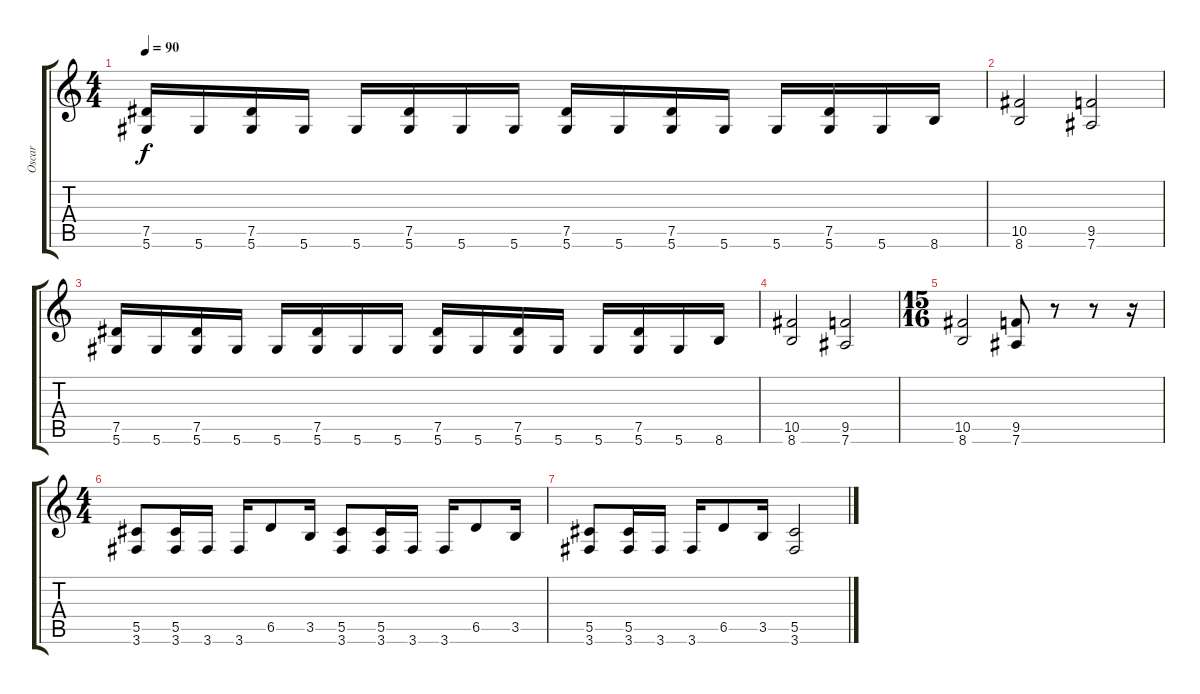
\track ("Oscar" "Oscar") {instrument distortionguitar}
\staff {score tabs}
\tuning (Eb4 Bb3 Gb3 Db3 Ab2 Eb2) {hide}
\ts (4 4)
\tempo 90
\clef g2
\ks c
(7.5 5.6).16{dy f} 5.6.16 (7.5 5.6).16 5.6.16 5.6.16 (7.5 5.6).16 5.6.16 5.6.16 (7.5 5.6).16 5.6.16 (7.5 5.6).16 5.6.16 5.6.16 (7.5 5.6).16 5.6.16 8.6.16 |
(10.5 8.6).2 (9.5 7.6).2 |
(7.5 5.6).16 5.6.16 (7.5 5.6).16 5.6.16 5.6.16 (7.5 5.6).16 5.6.16 5.6.16 (7.5 5.6).16 5.6.16 (7.5 5.6).16 5.6.16 5.6.16 (7.5 5.6).16 5.6.16 8.6.16 |
(10.5 8.6).2 (9.5 7.6).2 |
\ts (15 16)
(10.5 8.6).2 (9.5 7.6).8 r.8 r.8 r.16 |
\ts (4 4)
(5.5 3.6).8 (5.5 3.6).16 3.6.16 3.6.16 6.5.8 3.5.16 (5.5 3.6).8 (5.5 3.6).16 3.6.16 3.6.16 6.5.8 3.5.16 |
(5.5 3.6).8 (5.5 3.6).16 3.6.16 3.6.16 6.5.8 3.5.16 (5.5 3.6).2
